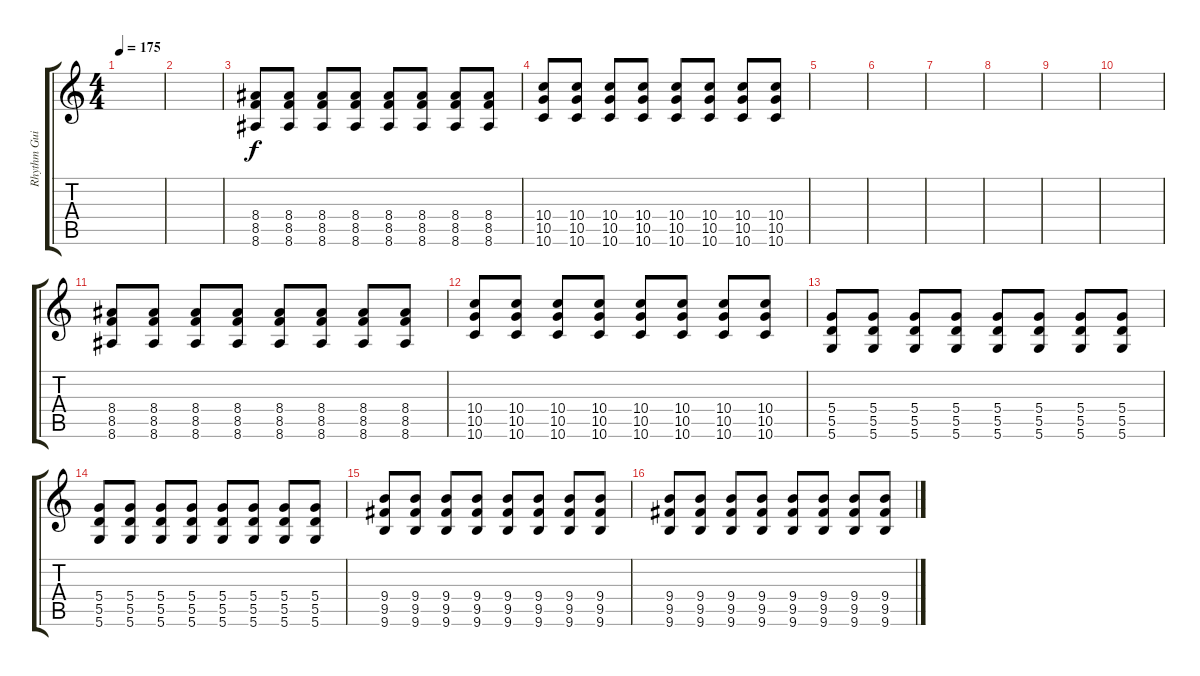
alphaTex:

\track ("Rhythm Guitar [Dave McPherson]" "Rhythm Gui") {instrument distortionguitar}
\staff {score tabs}
\tuning (E4 B3 G3 D3 A2 D2) {hide}
\ts (4 4)
\tempo 175
\clef g2
\ks c
|
|
(8.4 8.5 8.6).8 (8.4 8.5 8.6).8 (8.4 8.5 8.6).8 (8.4 8.5 8.6).8 (8.4 8.5 8.6).8 (8.4 8.5 8.6).8 (8.4 8.5 8.6).8 (8.4 8.5 8.6).8 |
(10.4 10.5 10.6).8 (10.4 10.5 10.6).8 (10.4 10.5 10.6).8 (10.4 10.5 10.6).8 (10.4 10.5 10.6).8 (10.4 10.5 10.6).8 (10.4 10.5 10.6).8 (10.4 10.5 10.6).8 |
|
|
|
|
|
|
(8.4 8.5 8.6).8 (8.4 8.5 8.6).8 (8.4 8.5 8.6).8 (8.4 8.5 8.6).8 (8.4 8.5 8.6).8 (8.4 8.5 8.6).8 (8.4 8.5 8.6).8 (8.4 8.5 8.6).8 |
(10.4 10.5 10.6).8 (10.4 10.5 10.6).8 (10.4 10.5 10.6).8 (10.4 10.5 10.6).8 (10.4 10.5 10.6).8 (10.4 10.5 10.6).8 (10.4 10.5 10.6).8 (10.4 10.5 10.6).8 |
(5.4 5.5 5.6).8 (5.4 5.5 5.6).8 (5.4 5.5 5.6).8 (5.4 5.5 5.6).8 (5.4 5.5 5.6).8 (5.4 5.5 5.6).8 (5.4 5.5 5.6).8 (5.4 5.5 5.6).8 |
(5.4 5.5 5.6).8 (5.4 5.5 5.6).8 (5.4 5.5 5.6).8 (5.4 5.5 5.6).8 (5.4 5.5 5.6).8 (5.4 5.5 5.6).8 (5.4 5.5 5.6).8 (5.4 5.5 5.6).8 |
(9.4 9.5 9.6).8 (9.4 9.5 9.6).8 (9.4 9.5 9.6).8 (9.4 9.5 9.6).8 (9.4 9.5 9.6).8 (9.4 9.5 9.6).8 (9.4 9.5 9.6).8 (9.4 9.5 9.6).8 |
(9.4 9.5 9.6).8 (9.4 9.5 9.6).8 (9.4 9.5 9.6).8 (9.4 9.5 9.6).8 (9.4 9.5 9.6).8 (9.4 9.5 9.6).8 (9.4 9.5 9.6).8 (9.4 9.5 9.6).8
